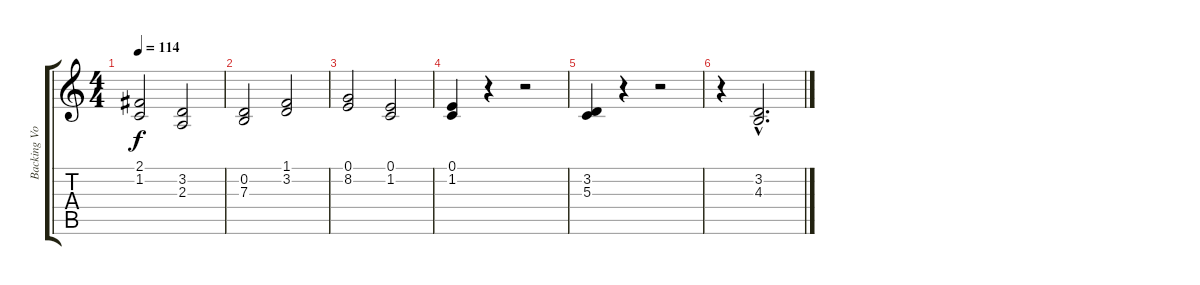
\track ("Backing Vocal" "Backing Vo") {instrument brasssection}
\staff {score tabs}
\tuning (E4 B3 G3 D3 A2 E2) {hide}
\ts (4 4)
\tempo 114
\clef g2
\ks c
(2.1 1.2).2{dy f} (3.2 2.3).2 |
(0.2 7.3).2 (1.1 3.2).2 |
(0.1 8.2).2 (0.1 1.2).2 |
(0.1 1.2).4 r.4 r.2 |
(3.2 5.3).4 r.4 r.2 |
r.4 (3.2{hac} 4.3{hac}).2{d}
